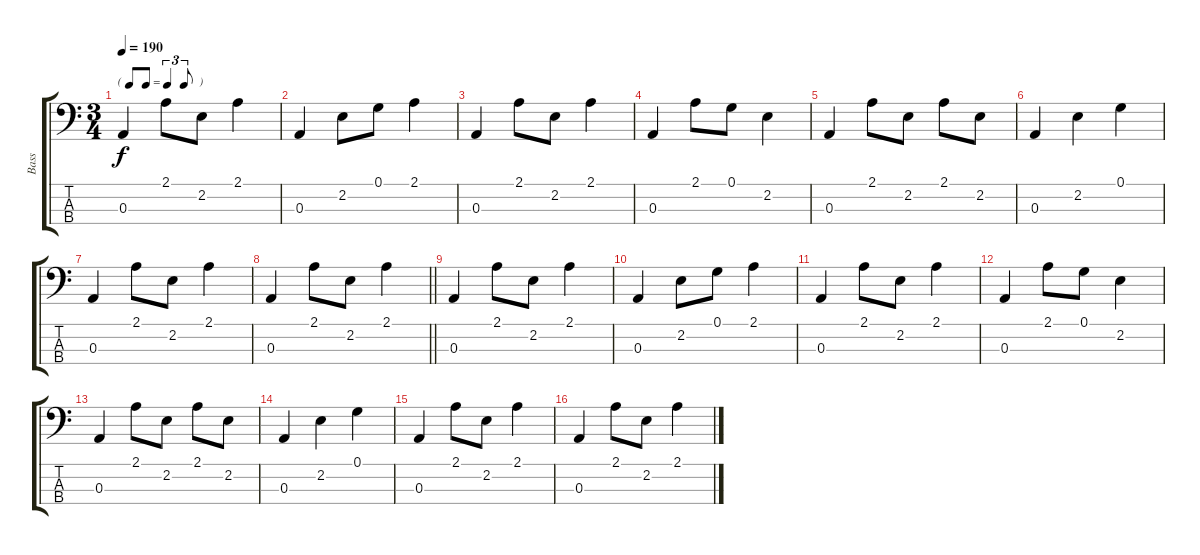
\track ("Bass" "Bass") {instrument electricbassfinger}
\staff {score tabs}
\tuning (G2 D2 A1 E1) {hide}
\ts (3 4)
\tf triplet8th
\tempo 190
\clef f4
\ks c
0.3.4{dy f instrument electricbassfinger} 2.1.8 2.2.8 2.1.4 |
0.3.4 2.2.8 0.1.8 2.1.4 |
0.3.4 2.1.8 2.2.8 2.1.4 |
0.3.4 2.1.8 0.1.8 2.2.4 |
0.3.4 2.1.8 2.2.8 2.1.8 2.2.8 |
0.3.4 2.2.4 0.1.4 |
0.3.4 2.1.8 2.2.8 2.1.4 |
\barLineRight lightlight
0.3.4 2.1.8 2.2.8 2.1.4 |
0.3.4 2.1.8 2.2.8 2.1.4 |
0.3.4 2.2.8 0.1.8 2.1.4 |
0.3.4 2.1.8 2.2.8 2.1.4 |
0.3.4 2.1.8 0.1.8 2.2.4 |
0.3.4 2.1.8 2.2.8 2.1.8 2.2.8 |
0.3.4 2.2.4 0.1.4 |
0.3.4 2.1.8 2.2.8 2.1.4 |
0.3.4 2.1.8 2.2.8 2.1.4
